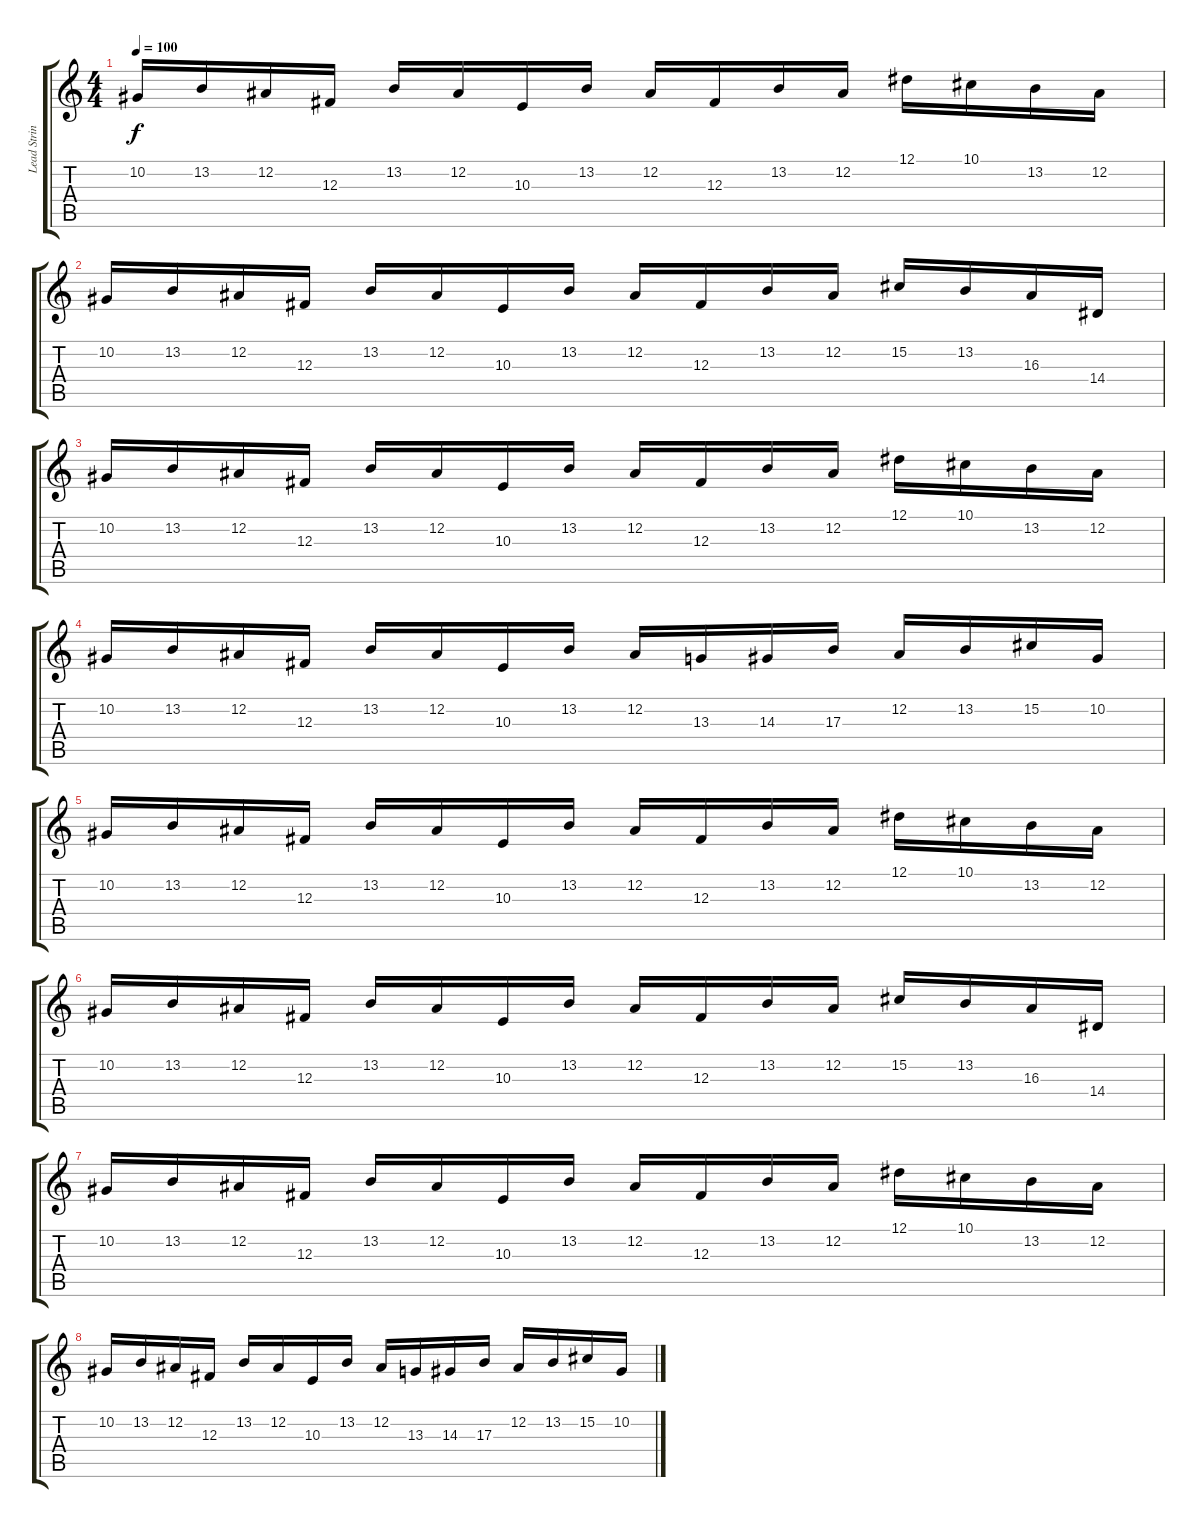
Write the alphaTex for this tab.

\track ("Lead Strings (Everton)" "Lead Strin") {instrument tremolostrings}
\staff {score tabs}
\tuning (Eb4 Bb3 Gb3 Db3 Ab2 Eb2) {hide}
\ts (4 4)
\tempo 100
\clef g2
\ks c
10.2.16{dy f} 13.2.16 12.2.16 12.3.16 13.2.16 12.2.16 10.3.16 13.2.16 12.2.16 12.3.16 13.2.16 12.2.16 12.1.16 10.1.16 13.2.16 12.2.16 |
10.2.16 13.2.16 12.2.16 12.3.16 13.2.16 12.2.16 10.3.16 13.2.16 12.2.16 12.3.16 13.2.16 12.2.16 15.2.16 13.2.16 16.3.16 14.4.16 |
10.2.16 13.2.16 12.2.16 12.3.16 13.2.16 12.2.16 10.3.16 13.2.16 12.2.16 12.3.16 13.2.16 12.2.16 12.1.16 10.1.16 13.2.16 12.2.16 |
10.2.16 13.2.16 12.2.16 12.3.16 13.2.16 12.2.16 10.3.16 13.2.16 12.2.16 13.3.16 14.3.16 17.3.16 12.2.16 13.2.16 15.2.16 10.2.16 |
10.2.16 13.2.16 12.2.16 12.3.16 13.2.16 12.2.16 10.3.16 13.2.16 12.2.16 12.3.16 13.2.16 12.2.16 12.1.16 10.1.16 13.2.16 12.2.16 |
10.2.16 13.2.16 12.2.16 12.3.16 13.2.16 12.2.16 10.3.16 13.2.16 12.2.16 12.3.16 13.2.16 12.2.16 15.2.16 13.2.16 16.3.16 14.4.16 |
10.2.16 13.2.16 12.2.16 12.3.16 13.2.16 12.2.16 10.3.16 13.2.16 12.2.16 12.3.16 13.2.16 12.2.16 12.1.16 10.1.16 13.2.16 12.2.16 |
10.2.16 13.2.16 12.2.16 12.3.16 13.2.16 12.2.16 10.3.16 13.2.16 12.2.16 13.3.16 14.3.16 17.3.16 12.2.16 13.2.16 15.2.16 10.2.16
